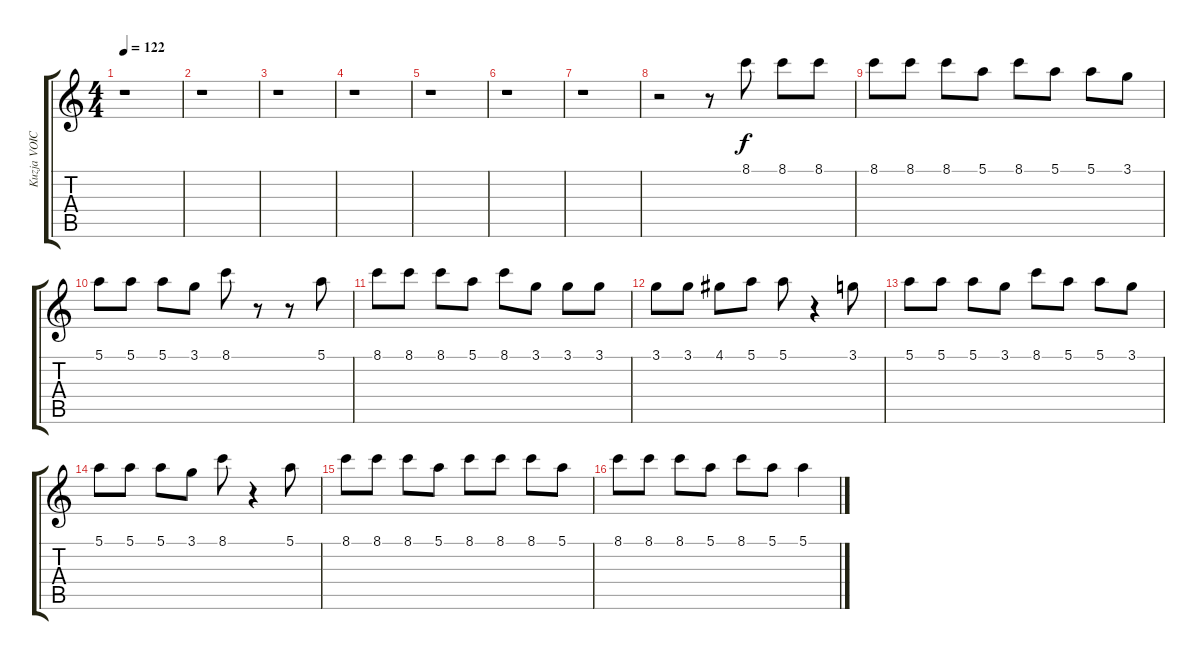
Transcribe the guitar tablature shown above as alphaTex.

\track ("Kuzja VOICE" "Kuzja VOIC") {instrument acousticguitarsteel}
\staff {score tabs}
\tuning (E4 B3 G3 D3 A2 E2) {hide}
\ts (4 4)
\tempo 122
\clef g2
\ks c
r.1{dy f} |
r.1 |
r.1 |
r.1 |
r.1 |
r.1 |
r.1 |
r.2 r.8 8.1.8 8.1.8 8.1.8 |
8.1.8 8.1.8 8.1.8 5.1.8 8.1.8 5.1.8 5.1.8 3.1.8 |
5.1.8 5.1.8 5.1.8 3.1.8 8.1.8 r.8 r.8 5.1.8 |
8.1.8 8.1.8 8.1.8 5.1.8 8.1.8 3.1.8 3.1.8 3.1.8 |
3.1.8 3.1.8 4.1.8 5.1.8 5.1.8 r.4 3.1.8 |
5.1.8 5.1.8 5.1.8 3.1.8 8.1.8 5.1.8 5.1.8 3.1.8 |
5.1.8 5.1.8 5.1.8 3.1.8 8.1.8 r.4 5.1.8 |
8.1.8 8.1.8 8.1.8 5.1.8 8.1.8 8.1.8 8.1.8 5.1.8 |
8.1.8 8.1.8 8.1.8 5.1.8 8.1.8 5.1.8 5.1.4
